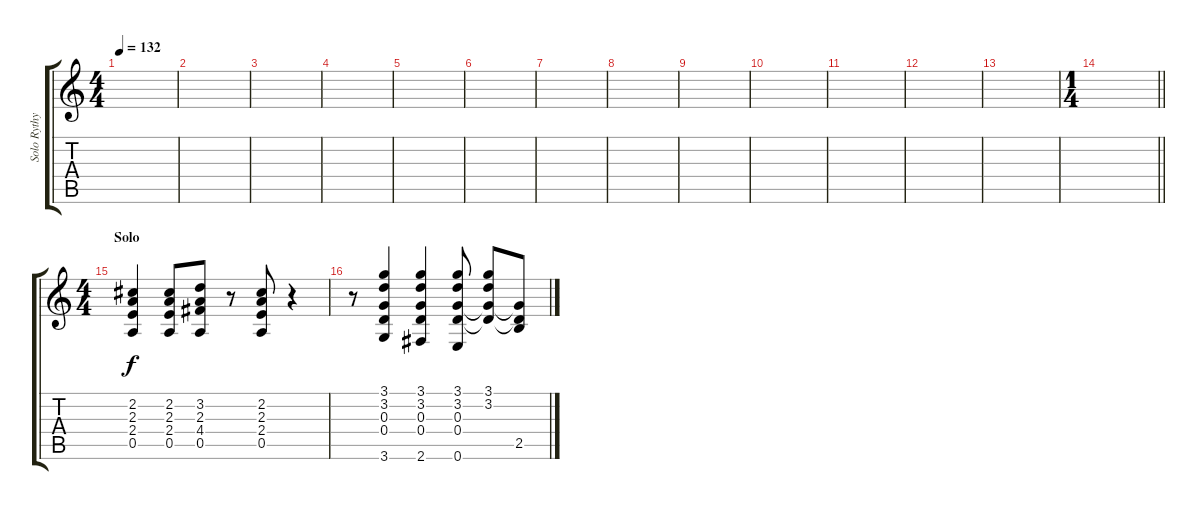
\track ("Solo Rythym" "Solo Rythy") {instrument distortionguitar}
\staff {score tabs}
\tuning (E4 B3 G3 D3 A2 E2) {hide}
\ts (4 4)
\tempo 132
\clef g2
\ks c
|
|
|
|
|
|
|
|
|
|
|
|
|
\ts (1 4)
\barLineRight lightlight
|
\ts (4 4)
\section ("" "Solo")
(2.2 2.3 2.4 0.5).4 (2.2 2.3 2.4 0.5).8 (3.2 2.3 4.4 0.5).8 r.8 (2.2 2.3 2.4 0.5).8 r.4 |
r.8 (3.1 3.2 0.3 0.4 3.6).4 (3.1 3.2 0.3 0.4 2.6).4 (3.1 3.2 0.3 0.4 0.6).8 (3.1 3.2 0.3{t} 0.4{t}).8 (0.3{t} 0.4{t} 2.5).8
